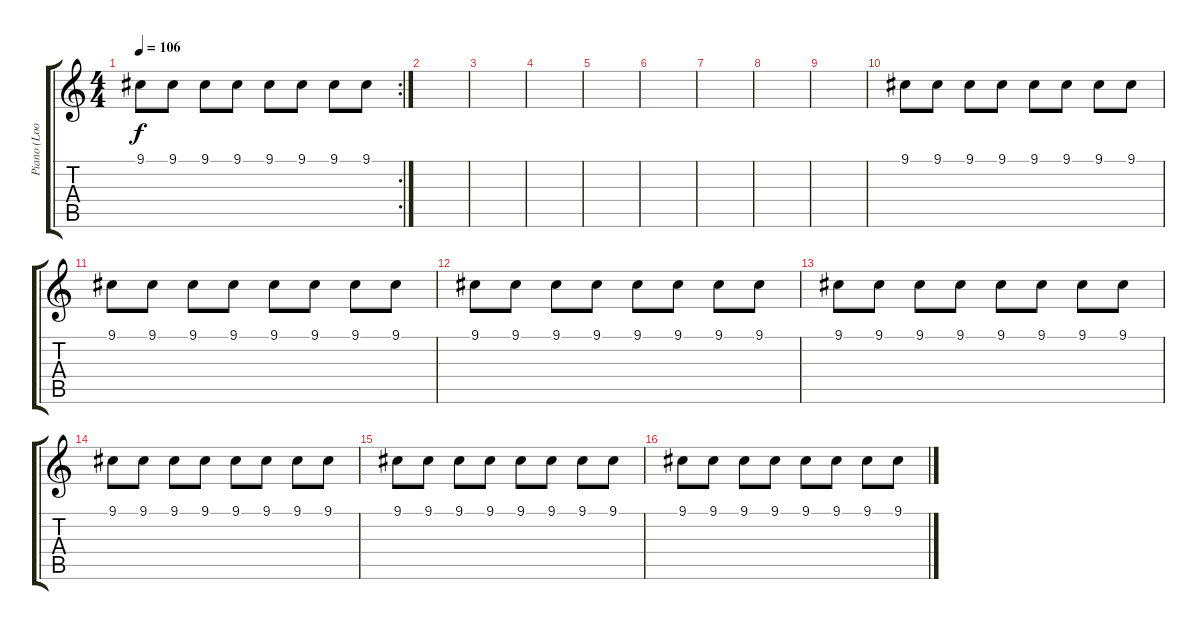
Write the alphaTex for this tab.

\track ("Piano (Loop)" "Piano (Loo") {instrument acousticgrandpiano}
\staff {score tabs}
\tuning (E4 B3 G3 D3 A2 E2) {hide}
\rc 2
\ts (4 4)
\tempo 106
\clef g2
\ks c
9.1.8{dy f} 9.1.8 9.1.8 9.1.8 9.1.8 9.1.8 9.1.8 9.1.8 |
|
|
|
|
|
|
|
|
9.1.8 9.1.8 9.1.8 9.1.8 9.1.8 9.1.8 9.1.8 9.1.8 |
9.1.8 9.1.8 9.1.8 9.1.8 9.1.8 9.1.8 9.1.8 9.1.8 |
9.1.8 9.1.8 9.1.8 9.1.8 9.1.8 9.1.8 9.1.8 9.1.8 |
9.1.8 9.1.8 9.1.8 9.1.8 9.1.8 9.1.8 9.1.8 9.1.8 |
9.1.8 9.1.8 9.1.8 9.1.8 9.1.8 9.1.8 9.1.8 9.1.8 |
9.1.8 9.1.8 9.1.8 9.1.8 9.1.8 9.1.8 9.1.8 9.1.8 |
9.1.8 9.1.8 9.1.8 9.1.8 9.1.8 9.1.8 9.1.8 9.1.8
